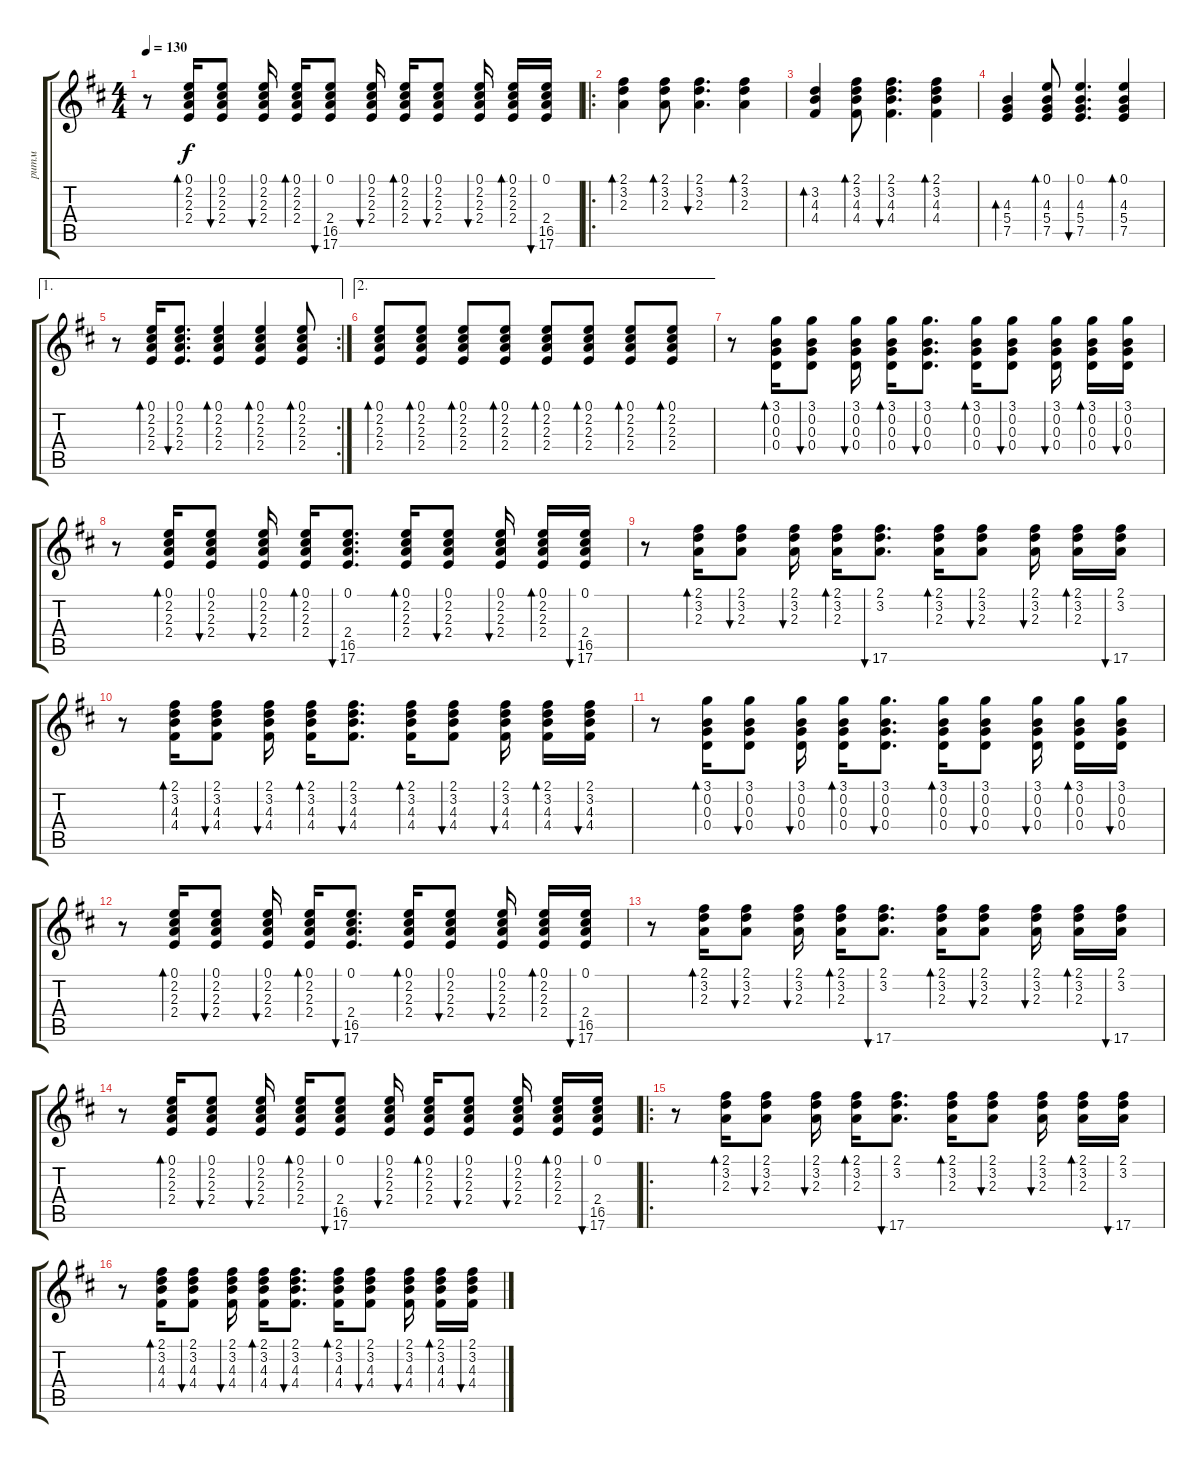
\track ("ритм" "ритм") {instrument acousticguitarsteel}
\staff {score tabs}
\tuning (E4 B3 G3 D3 A2 E2) {hide}
\ts (4 4)
\tempo 130
\clef g2
\ks d
r.8{dy f} (0.1 2.2 2.3 2.4).16{bd 60} (0.1 2.2 2.3 2.4).8{bu 60} (0.1 2.2 2.3 2.4).16{bu 60 beam split} (0.1 2.2 2.3 2.4).16{bd 60} (0.1 2.4 16.5 17.6).8{bu 60} (0.1 2.2 2.3 2.4).16{bu 60 beam split} (0.1 2.2 2.3 2.4).16{bd 60} (0.1 2.2 2.3 2.4).8{bu 60} (0.1 2.2 2.3 2.4).16{bu 60 beam split} (0.1 2.2 2.3 2.4).16{bd 60} (0.1 2.4 16.5 17.6).16{bu 60} |
\ro
(2.1 3.2 2.3).4{bd 60} (2.1 3.2 2.3).8{bd 60} (2.1 3.2 2.3).4{d bu 60} (2.1 3.2 2.3).4{bd 60} |
(3.2 4.3 4.4).4{bd 60} (2.1 3.2 4.3 4.4).8{bd 60} (2.1 3.2 4.3 4.4).4{d bu 60} (2.1 3.2 4.3 4.4).4{bd 60} |
(4.3 5.4 7.5).4{bd 60} (0.1 4.3 5.4 7.5).8{bd 60} (0.1 4.3 5.4 7.5).4{d bu 60} (0.1 4.3 5.4 7.5).4{bd 60} |
\ae 1
\rc 2
r.8 (0.1 2.2 2.3 2.4).16{bd 60} (0.1 2.2 2.3 2.4).8{d bu 60} (0.1 2.2 2.3 2.4).4{bd 60} (0.1 2.2 2.3 2.4).4{bd 60} (0.1 2.2 2.3 2.4).8{bd 60} |
\ae 2
(0.1 2.2 2.3 2.4).8{bd 60} (0.1 2.2 2.3 2.4).8{bd 60} (0.1 2.2 2.3 2.4).8{bd 60} (0.1 2.2 2.3 2.4).8{bd 60} (0.1 2.2 2.3 2.4).8{bd 60} (0.1 2.2 2.3 2.4).8{bd 60} (0.1 2.2 2.3 2.4).8{bd 60} (0.1 2.2 2.3 2.4).8{bd 60} |
r.8 (3.1 0.2 0.3 0.4).16{bd 60} (3.1 0.2 0.3 0.4).8{bu 60} (3.1 0.2 0.3 0.4).16{bu 60 beam split} (3.1 0.2 0.3 0.4).16{bd 60} (3.1 0.2 0.3 0.4).8{d bu 60} (3.1 0.2 0.3 0.4).16{bd 60} (3.1 0.2 0.3 0.4).8{bu 60} (3.1 0.2 0.3 0.4).16{bu 60 beam split} (3.1 0.2 0.3 0.4).16{bd 60} (3.1 0.2 0.3 0.4).16{bu 60} |
r.8 (0.1 2.2 2.3 2.4).16{bd 60} (0.1 2.2 2.3 2.4).8{bu 60} (0.1 2.2 2.3 2.4).16{bu 60 beam split} (0.1 2.2 2.3 2.4).16{bd 60} (0.1 2.4 16.5 17.6).8{d bu 60} (0.1 2.2 2.3 2.4).16{bd 60} (0.1 2.2 2.3 2.4).8{bu 60} (0.1 2.2 2.3 2.4).16{bu 60 beam split} (0.1 2.2 2.3 2.4).16{bd 60} (0.1 2.4 16.5 17.6).16{bu 60} |
r.8 (2.1 3.2 2.3).16{bd 60} (2.1 3.2 2.3).8{bu 60} (2.1 3.2 2.3).16{bu 60 beam split} (2.1 3.2 2.3).16{bd 60} (2.1 3.2 17.6).8{d bu 60} (2.1 3.2 2.3).16{bd 60} (2.1 3.2 2.3).8{bu 60} (2.1 3.2 2.3).16{bu 60 beam split} (2.1 3.2 2.3).16{bd 60} (2.1 3.2 17.6).16{bu 60} |
r.8 (2.1 3.2 4.3 4.4).16{bd 60} (2.1 3.2 4.3 4.4).8{bu 60} (2.1 3.2 4.3 4.4).16{bu 60 beam split} (2.1 3.2 4.3 4.4).16{bd 60} (2.1 3.2 4.3 4.4).8{d bu 60} (2.1 3.2 4.3 4.4).16{bd 60} (2.1 3.2 4.3 4.4).8{bu 60} (2.1 3.2 4.3 4.4).16{bu 60 beam split} (2.1 3.2 4.3 4.4).16{bd 60} (2.1 3.2 4.3 4.4).16{bu 60} |
r.8 (3.1 0.2 0.3 0.4).16{bd 60} (3.1 0.2 0.3 0.4).8{bu 60} (3.1 0.2 0.3 0.4).16{bu 60 beam split} (3.1 0.2 0.3 0.4).16{bd 60} (3.1 0.2 0.3 0.4).8{d bu 60} (3.1 0.2 0.3 0.4).16{bd 60} (3.1 0.2 0.3 0.4).8{bu 60} (3.1 0.2 0.3 0.4).16{bu 60 beam split} (3.1 0.2 0.3 0.4).16{bd 60} (3.1 0.2 0.3 0.4).16{bu 60} |
r.8 (0.1 2.2 2.3 2.4).16{bd 60} (0.1 2.2 2.3 2.4).8{bu 60} (0.1 2.2 2.3 2.4).16{bu 60 beam split} (0.1 2.2 2.3 2.4).16{bd 60} (0.1 2.4 16.5 17.6).8{d bu 60} (0.1 2.2 2.3 2.4).16{bd 60} (0.1 2.2 2.3 2.4).8{bu 60} (0.1 2.2 2.3 2.4).16{bu 60 beam split} (0.1 2.2 2.3 2.4).16{bd 60} (0.1 2.4 16.5 17.6).16{bu 60} |
r.8 (2.1 3.2 2.3).16{bd 60} (2.1 3.2 2.3).8{bu 60} (2.1 3.2 2.3).16{bu 60 beam split} (2.1 3.2 2.3).16{bd 60} (2.1 3.2 17.6).8{d bu 60} (2.1 3.2 2.3).16{bd 60} (2.1 3.2 2.3).8{bu 60} (2.1 3.2 2.3).16{bu 60 beam split} (2.1 3.2 2.3).16{bd 60} (2.1 3.2 17.6).16{bu 60} |
r.8 (0.1 2.2 2.3 2.4).16{bd 60} (0.1 2.2 2.3 2.4).8{bu 60} (0.1 2.2 2.3 2.4).16{bu 60 beam split} (0.1 2.2 2.3 2.4).16{bd 60} (0.1 2.4 16.5 17.6).8{bu 60} (0.1 2.2 2.3 2.4).16{bu 60 beam split} (0.1 2.2 2.3 2.4).16{bd 60} (0.1 2.2 2.3 2.4).8{bu 60} (0.1 2.2 2.3 2.4).16{bu 60 beam split} (0.1 2.2 2.3 2.4).16{bd 60} (0.1 2.4 16.5 17.6).16{bu 60} |
\ro
r.8 (2.1 3.2 2.3).16{bd 60} (2.1 3.2 2.3).8{bu 60} (2.1 3.2 2.3).16{bu 60 beam split} (2.1 3.2 2.3).16{bd 60} (2.1 3.2 17.6).8{d bu 60} (2.1 3.2 2.3).16{bd 60} (2.1 3.2 2.3).8{bu 60} (2.1 3.2 2.3).16{bu 60 beam split} (2.1 3.2 2.3).16{bd 60} (2.1 3.2 17.6).16{bu 60} |
r.8 (2.1 3.2 4.3 4.4).16{bd 60} (2.1 3.2 4.3 4.4).8{bu 60} (2.1 3.2 4.3 4.4).16{bu 60 beam split} (2.1 3.2 4.3 4.4).16{bd 60} (2.1 3.2 4.3 4.4).8{d bu 60} (2.1 3.2 4.3 4.4).16{bd 60} (2.1 3.2 4.3 4.4).8{bu 60} (2.1 3.2 4.3 4.4).16{bu 60 beam split} (2.1 3.2 4.3 4.4).16{bd 60} (2.1 3.2 4.3 4.4).16{bu 60}
